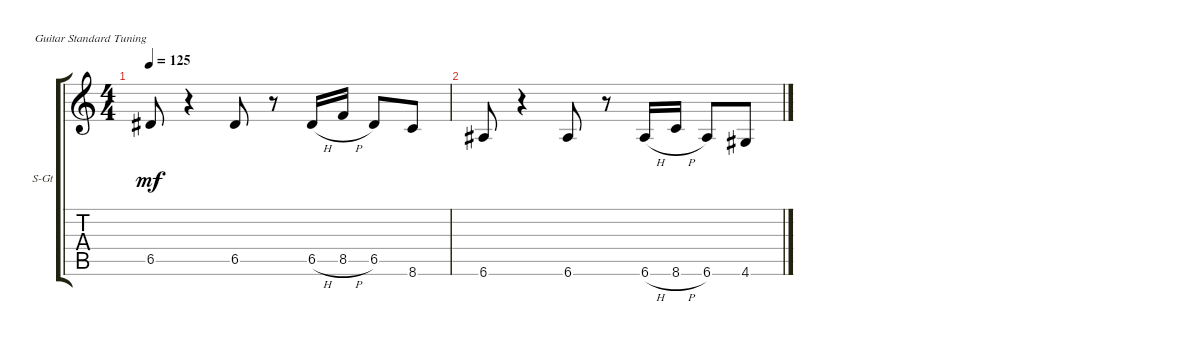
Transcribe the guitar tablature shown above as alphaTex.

\defaultSystemsLayout 4
\bracketExtendMode groupsimilarinstruments
\firstSystemTrackNameOrientation horizontal
\otherSystemsTrackNameOrientation horizontal
\track ("Steel Guitar" "S-Gt") {instrument acousticguitarsteel}
\staff {score tabs}
\tuning (E4 B3 G3 D3 A2 E2)
\ts (4 4)
\tempo 125
\clef g2
\ks c
6.5.8{dy mf} r.4 6.5.8 r.8 6.5{h}.16 8.5{h}.16 6.5.8 8.6.8 |
6.6.8 r.4 6.6.8 r.8 6.6{h}.16 8.6{h}.16 6.6.8 4.6.8
